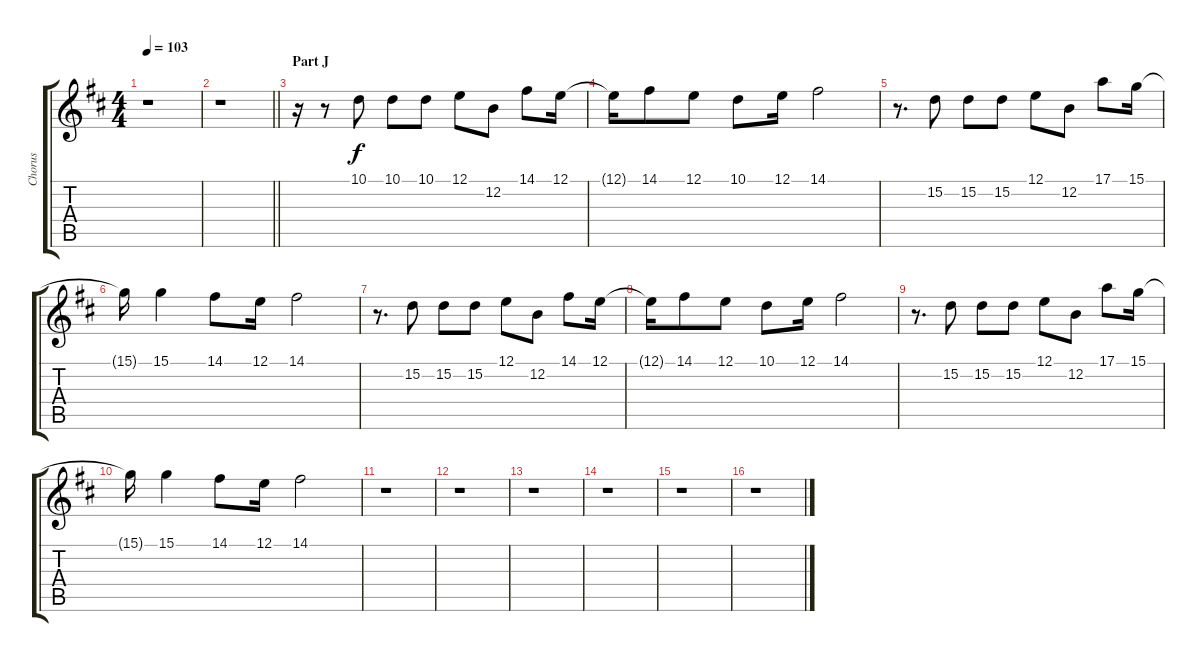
\track ("Chorus" "Chorus") {instrument trumpet}
\staff {score tabs}
\tuning (E4 B3 G3 D3 A2 E2) {hide}
\ts (4 4)
\tempo 103
\clef g2
\ks d
r.1{dy f} |
\barLineRight lightlight
r.1 |
\section ("" "Part J")
r.16 r.8 10.1.8 10.1.8 10.1.8 12.1.8 12.2.8 14.1.8 12.1.16 |
12.1{t}.16 14.1.8 12.1.8 10.1.8 12.1.16 14.1.2 |
r.8{d} 15.2.8 15.2.8 15.2.8 12.1.8 12.2.8 17.1.8 15.1.16 |
15.1{t}.16 15.1.4 14.1.8 12.1.16 14.1.2 |
r.8{d} 15.2.8 15.2.8 15.2.8 12.1.8 12.2.8 14.1.8 12.1.16 |
12.1{t}.16 14.1.8 12.1.8 10.1.8 12.1.16 14.1.2 |
r.8{d} 15.2.8 15.2.8 15.2.8 12.1.8 12.2.8 17.1.8 15.1.16 |
15.1{t}.16 15.1.4 14.1.8 12.1.16 14.1.2 |
r.1 |
r.1 |
r.1 |
r.1 |
r.1 |
r.1
